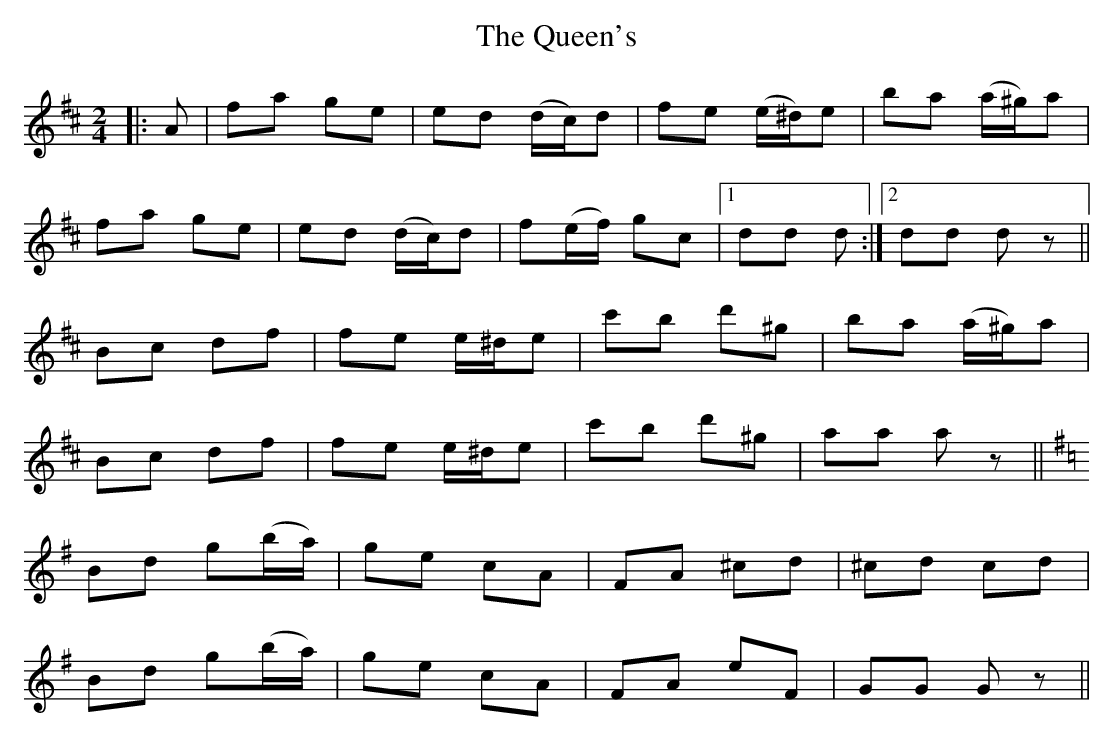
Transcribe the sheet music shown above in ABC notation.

X:1
T: The Queen's
M: 2/4
L: 1/8
K: Dmaj
|: A| fa ge| ed (d/c/)d | fe (e/^d/)e | ba (a/^g/)a |
fa ge| ed (d/c/)d | f(e/f/) gc |1 dd d :|2 dd dz ||
Bc df | fe e/^d/e | c'b d'^g | ba (a/^g/)a |
Bc df | fe e/^d/e | c'b d'^g | aa az ||
K:G
Bd g(b/a/) | ge cA| FA ^cd| ^cd cd |
Bd g(b/a/) | ge cA| FA eF | GG Gz||
